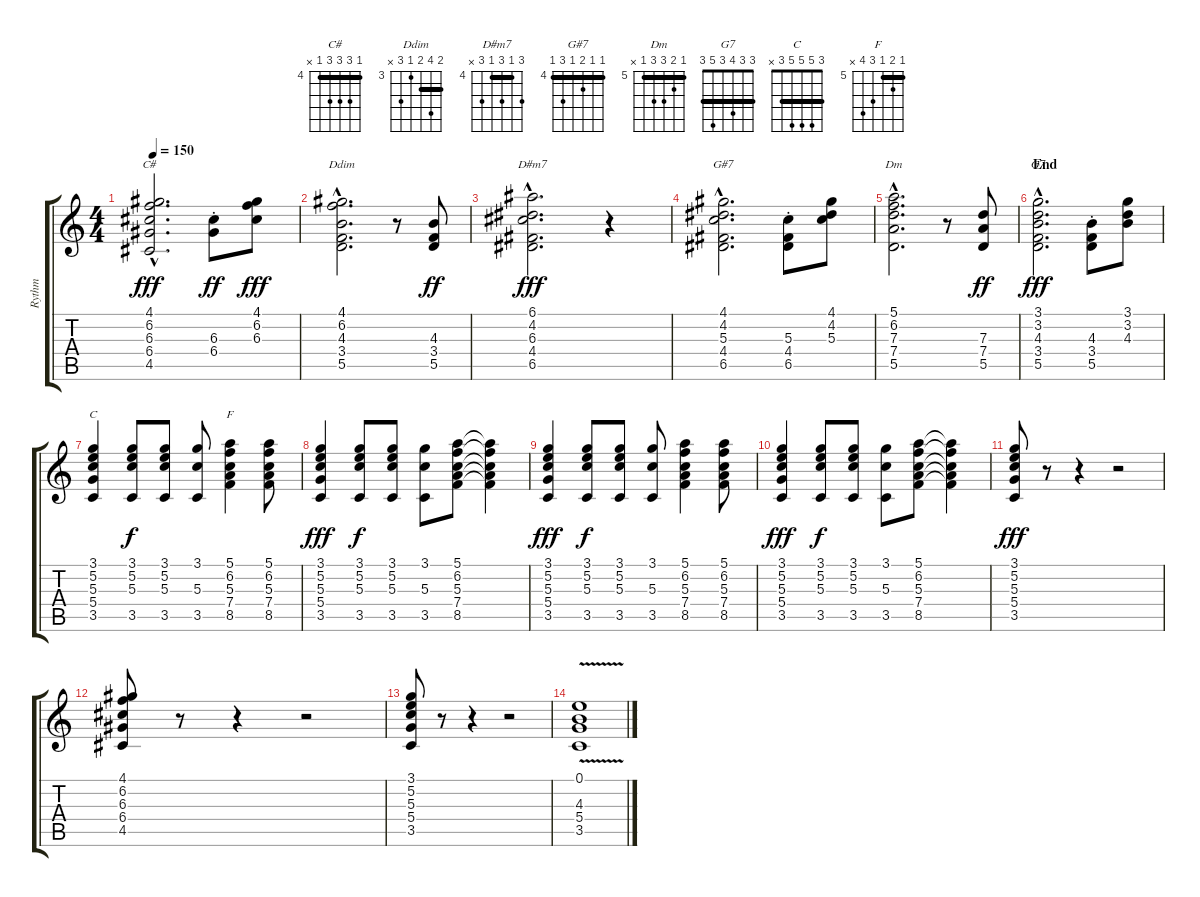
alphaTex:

\track ("Rythm" "Rythm") {instrument acousticguitarnylon}
\staff {score tabs}
\tuning (E4 B3 G3 D3 A2 E2) {hide}
\chord ("C#" 4 6 6 6 4 x) {firstfret 4 barre 4}
\chord ("Ddim" 4 6 4 3 5 x) {firstfret 3 barre 4}
\chord ("D#m7" 6 4 6 4 6 x) {firstfret 4 barre 4}
\chord ("G#7" 4 4 5 4 6 4) {firstfret 4 barre 4}
\chord ("Dm" 5 6 7 7 5 x) {firstfret 5 barre 5}
\chord ("G7" 3 3 4 3 5 3) {barre 3}
\chord ("C" 3 5 5 5 3 x) {barre 3}
\chord ("F" 5 6 5 7 8 x) {firstfret 5 barre 5}
\ts (4 4)
\tempo 150
\clef g2
\ks c
(4.1{hac} 6.2{hac} 6.3{hac} 6.4{hac} 4.5{hac}).2{d ch "C#" dy fff} (6.3{st} 6.4{st}).8{dy ff} (4.1 6.2 6.3).8{dy fff} |
(4.1{hac} 6.2{hac} 4.3{hac} 3.4{hac} 5.5{hac}).2{d ch "Ddim"} r.8 (4.3 3.4 5.5).8{dy ff} |
(6.1{hac} 4.2{hac} 6.3{hac} 4.4{hac} 6.5{hac}).2{d ch "D#m7" dy fff} r.4 |
(4.1{hac} 4.2{hac} 5.3{hac} 4.4{hac} 6.5{hac}).2{d ch "G#7"} (5.3{st} 4.4{st} 6.5{st}).8 (4.1 4.2 5.3).8 |
(5.1{hac} 6.2{hac} 7.3{hac} 7.4{hac} 5.5{hac}).2{d ch "Dm"} r.8 (7.3 7.4 5.5).8{dy ff} |
\section ("" "End")
(3.1{hac} 3.2{hac} 4.3{hac} 3.4{hac} 5.5{hac}).2{d ch "G7" dy fff} (4.3{st} 3.4{st} 5.5{st}).8 (3.1 3.2 4.3).8 |
(3.1 5.2 5.3 5.4 3.5).4{ch "C"} (3.1 5.2 5.3 3.5).8{dy f} (3.1 5.2 5.3 3.5).8 (3.1 5.3 3.5).8 (5.1 6.2 5.3 7.4 8.5).4{ch "F"} (5.1 6.2 5.3 7.4 8.5).8 |
(3.1 5.2 5.3 5.4 3.5).4{dy fff} (3.1 5.2 5.3 3.5).8{dy f} (3.1 5.2 5.3 3.5).8 (3.1 5.3 3.5).8 (5.1 6.2 5.3 7.4 8.5).8 (5.1{t} 6.2{t} 5.3{t} 7.4{t} 8.5{t}).4 |
(3.1 5.2 5.3 5.4 3.5).4{dy fff} (3.1 5.2 5.3 3.5).8{dy f} (3.1 5.2 5.3 3.5).8 (3.1 5.3 3.5).8 (5.1 6.2 5.3 7.4 8.5).4 (5.1 6.2 5.3 7.4 8.5).8 |
(3.1 5.2 5.3 5.4 3.5).4{dy fff} (3.1 5.2 5.3 3.5).8{dy f} (3.1 5.2 5.3 3.5).8 (3.1 5.3 3.5).8 (5.1 6.2 5.3 7.4 8.5).8 (5.1{t} 6.2{t} 5.3{t} 7.4{t} 8.5{t}).4 |
(3.1 5.2 5.3 5.4 3.5).8{dy fff} r.8 r.4 r.2 |
(4.1 6.2 6.3 6.4 4.5).8 r.8 r.4 r.2 |
(3.1 5.2 5.3 5.4 3.5).8 r.8 r.4 r.2 |
(0.1 4.3 5.4{v} 3.5).1
